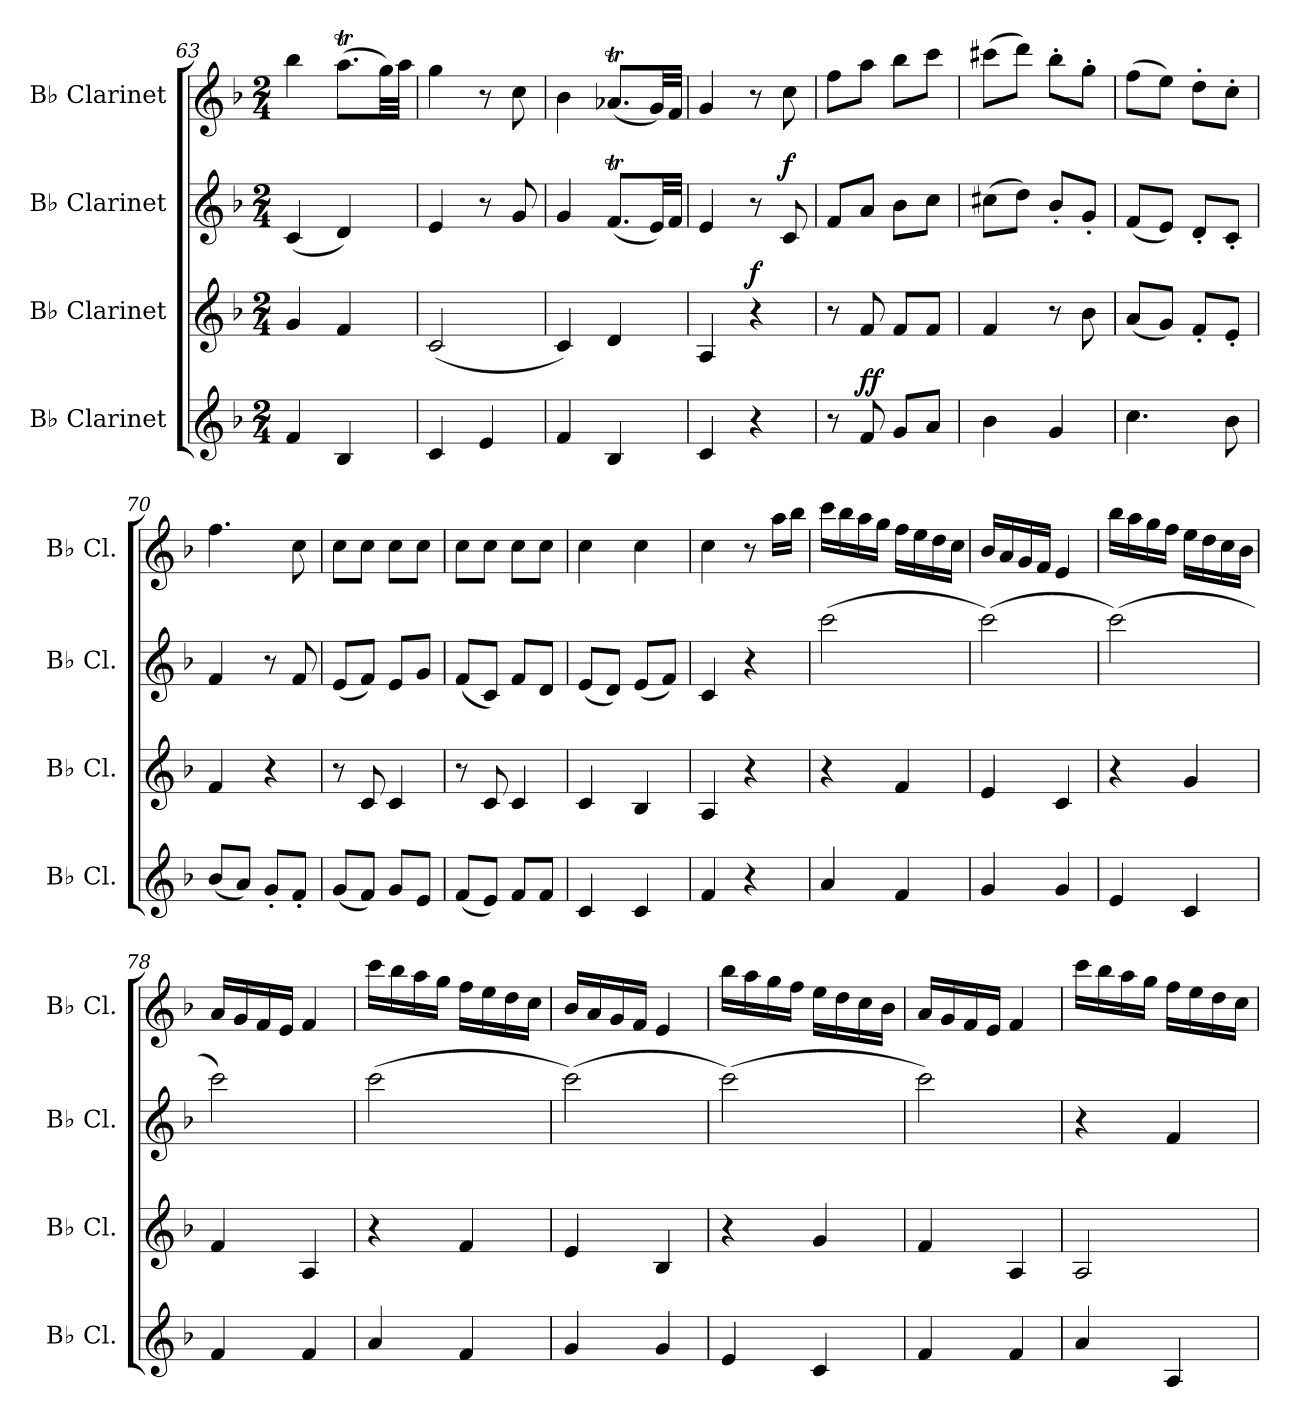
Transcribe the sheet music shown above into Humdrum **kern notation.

**kern	**dynam	**kern	**dynam	**kern	**dynam	**kern
*part4	*part4	*part3	*part3	*part2	*part2	*part1
*staff4	*staff4	*staff3	*staff3	*staff2	*staff2	*staff1
*I"B♭ Clarinet	*	*I"B♭ Clarinet	*	*I"B♭ Clarinet	*	*I"B♭ Clarinet
*I'B♭ Cl.	*	*I'B♭ Cl.	*	*I'B♭ Cl.	*	*I'B♭ Cl.
*clefG2	*	*clefG2	*	*clefG2	*	*clefG2
*ITrd1c2	*	*ITrd1c2	*	*ITrd1c2	*	*ITrd1c2
*k[b-e-a-]	*	*k[b-e-a-]	*	*k[b-e-a-]	*	*k[b-e-a-]
*E-:	*	*E-:	*	*E-:	*	*E-:
*M2/4	*	*M2/4	*	*M2/4	*	*M2/4
=63	=63	=63	=63	=63	=63	=63
4e-/	.	4f/	.	(4B-/	.	4aa-\
4A-/	.	4e-/	.	4c/)	.	(8.ggt\L
.	.	.	.	.	.	32ff\LL)
.	.	.	.	.	.	32gg\JJJ
=64	=64	=64	=64	=64	=64	=64
4B-/	.	(2B-/	.	4d/	.	4ff\
4d/	.	.	.	8r	.	8r
.	.	.	.	8f/	.	8b-\
=65	=65	=65	=65	=65	=65	=65
4e-/	.	4B-/)	.	4f/	.	4a-\
4A-/	.	4c/	.	(8.e-T/L	.	(8.g-XT/L
.	.	.	.	32d/LL)	.	32f/LL)
.	.	.	.	32e-/JJJ	.	32e-/JJJ
=66	=66	=66	=66	=66	=66	=66
4B-/	.	4G/	.	4d/	.	4f/
!	!	!	!LO:DY:a	!	!	!
4r	.	4r	f	8r	.	8r
!	!	!	!	!	!LO:DY:a	!
.	.	.	.	8B-/	f	8b-\
!!LO:LB:g=z
=67	=67	=67	=67	=67	=67	=67
8r	.	8r	.	8e-/L	.	8ee-\L
!	!LO:DY:a	!	!	!	!	!
!	!LO:DY:n=1:b	!	!	!	!	!
8e-/	f f	8e-/	.	8g/J	.	8gg\J
8f/L	.	8e-/L	.	8a-\L	.	8aa-\L
8g/J	.	8e-/J	.	8b-\J	.	8bb-\J
=68	=68	=68	=68	=68	=68	=68
4a-\	.	4e-/	.	(8bn\L	.	(8bbn\L
.	.	.	.	8cc\J)	.	8ccc\J)
4f/	.	8r	.	8a-'/L	.	8aa-'\L
.	.	8a-\	.	8f'/J	.	8ff'\J
=69	=69	=69	=69	=69	=69	=69
4.b-\	.	(8g/L	.	(8e-/L	.	(8ee-\L
.	.	8f/J)	.	8d/J)	.	8dd\J)
.	.	8e-'/L	.	8c'/L	.	8cc'\L
8a-\	.	8d'/J	.	8B-'/J	.	8b-'\J
=70	=70	=70	=70	=70	=70	=70
(8a-/L	.	4e-/	.	4e-/	.	4.ee-\
8g/J)	.	.	.	.	.	.
8f'/L	.	4r	.	8r	.	.
8e-'/J	.	.	.	8e-/	.	8b-\
=71	=71	=71	=71	=71	=71	=71
(8f/L	.	8r	.	(8d/L	.	8b-\L
8e-/J)	.	8B-/	.	8e-/J)	.	8b-\J
8f/L	.	4B-/	.	8d/L	.	8b-\L
8d/J	.	.	.	8f/J	.	8b-\J
=72	=72	=72	=72	=72	=72	=72
(8e-/L	.	8r	.	(8e-/L	.	8b-\L
8d/J)	.	8B-/	.	8B-/J)	.	8b-\J
8e-/L	.	4B-/	.	8e-/L	.	8b-\L
8e-/J	.	.	.	8c/J	.	8b-\J
=73	=73	=73	=73	=73	=73	=73
4B-/	.	4B-/	.	(8d/L	.	4b-\
.	.	.	.	8c/J)	.	.
4B-/	.	4A-/	.	(8d/L	.	4b-\
.	.	.	.	8e-/J)	.	.
=74	=74	=74	=74	=74	=74	=74
4e-/	.	4G/	.	4B-/	.	4b-\
4r	.	4r	.	4r	.	8r
.	.	.	.	.	.	16gg\LL
.	.	.	.	.	.	16aa-\JJ
=75	=75	=75	=75	=75	=75	=75
4g/	.	4r	.	(2bb-\	.	16bb-\LL
.	.	.	.	.	.	16aa-\
.	.	.	.	.	.	16gg\
.	.	.	.	.	.	16ff\JJ
4e-/	.	4e-/	.	.	.	16ee-\LL
.	.	.	.	.	.	16dd\
.	.	.	.	.	.	16cc\
.	.	.	.	.	.	16b-\JJ
!!LO:PB:g=z
=76	=76	=76	=76	=76	=76	=76
4f/	.	4d/	.	(2bb-\)	.	16a-/LL
.	.	.	.	.	.	16g/
.	.	.	.	.	.	16f/
.	.	.	.	.	.	16e-/JJ
4f/	.	4B-/	.	.	.	4d/
=77	=77	=77	=77	=77	=77	=77
4d/	.	4r	.	(2bb-\)	.	16aa-\LL
.	.	.	.	.	.	16gg\
.	.	.	.	.	.	16ff\
.	.	.	.	.	.	16ee-\JJ
4B-/	.	4f/	.	.	.	16dd\LL
.	.	.	.	.	.	16cc\
.	.	.	.	.	.	16b-\
.	.	.	.	.	.	16a-\JJ
=78	=78	=78	=78	=78	=78	=78
4e-/	.	4e-/	.	2bb-\)	.	16g/LL
.	.	.	.	.	.	16f/
.	.	.	.	.	.	16e-/
.	.	.	.	.	.	16d/JJ
4e-/	.	4G/	.	.	.	4e-/
=79	=79	=79	=79	=79	=79	=79
4g/	.	4r	.	(2bb-\	.	16bb-\LL
.	.	.	.	.	.	16aa-\
.	.	.	.	.	.	16gg\
.	.	.	.	.	.	16ff\JJ
4e-/	.	4e-/	.	.	.	16ee-\LL
.	.	.	.	.	.	16dd\
.	.	.	.	.	.	16cc\
.	.	.	.	.	.	16b-\JJ
=80	=80	=80	=80	=80	=80	=80
4f/	.	4d/	.	(2bb-\)	.	16a-/LL
.	.	.	.	.	.	16g/
.	.	.	.	.	.	16f/
.	.	.	.	.	.	16e-/JJ
4f/	.	4A-/	.	.	.	4d/
=81	=81	=81	=81	=81	=81	=81
4d/	.	4r	.	(2bb-\)	.	16aa-\LL
.	.	.	.	.	.	16gg\
.	.	.	.	.	.	16ff\
.	.	.	.	.	.	16ee-\JJ
4B-/	.	4f/	.	.	.	16dd\LL
.	.	.	.	.	.	16cc\
.	.	.	.	.	.	16b-\
.	.	.	.	.	.	16a-\JJ
=82	=82	=82	=82	=82	=82	=82
4e-/	.	4e-/	.	2bb-\)	.	16g/LL
.	.	.	.	.	.	16f/
.	.	.	.	.	.	16e-/
.	.	.	.	.	.	16d/JJ
4e-/	.	4G/	.	.	.	4e-/
!!LO:LB:g=z
=83	=83	=83	=83	=83	=83	=83
4g/	.	2G/	.	4r	.	16bb-\LL
.	.	.	.	.	.	16aa-\
.	.	.	.	.	.	16gg\
.	.	.	.	.	.	16ff\JJ
4G/	.	.	.	4e-/	.	16ee-\LL
.	.	.	.	.	.	16dd\
.	.	.	.	.	.	16cc\
.	.	.	.	.	.	16b-\JJ
=	=	=	=	=	=	=
*-	*-	*-	*-	*-	*-	*-
